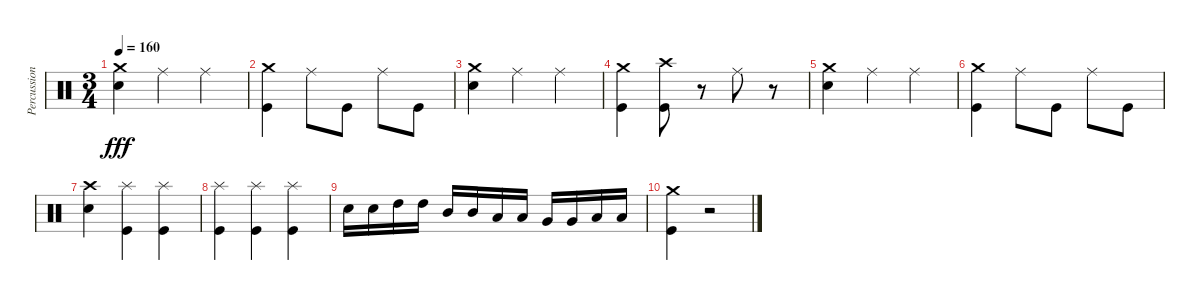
\track ("Percussions" "Percussion") {instrument percussion}
\staff {score}
\articulation defaults
\ts (3 4)
\tempo 160
\clef neutral
\ks c
("Crash medium (hit)" "Electric Snare (hit)").4{dy fff} "Ride (middle)".4 "Ride (middle)".4 |
("Crash medium (hit)" "Kick (hit)").4 "Ride (middle)".8 "Kick (hit)".8 "Ride (middle)".8 "Kick (hit)".8 |
("Crash medium (hit)" "Electric Snare (hit)").4 "Ride (middle)".4 "Ride (middle)".4 |
("Crash medium (hit)" "Kick (hit)").4 ("Crash high (hit)" "Kick (hit)").8 r.8 "Ride (middle)".8 r.8 |
("Crash medium (hit)" "Electric Snare (hit)").4 "Ride (middle)".4 "Ride (middle)".4 |
("Crash medium (hit)" "Kick (hit)").4 "Ride (middle)".8 "Kick (hit)".8 "Ride (middle)".8 "Kick (hit)".8 |
("Crash high (hit)" "Electric Snare (hit)").4 ("Splash (hit)" "Kick (hit)").4 ("Splash (hit)" "Kick (hit)").4 |
("Splash (hit)" "Kick (hit)").4 ("Splash (hit)" "Kick (hit)").4 ("Splash (hit)" "Kick (hit)").4 |
"Electric Snare (hit)".16 "Electric Snare (hit)".16 "High Tom (hit)".16 "High Tom (hit)".16 "Mid Tom (hit)".16 "Mid Tom (hit)".16 "Low Tom (hit)".16 "Low Tom (hit)".16 "Very Low Tom (hit)".16 "Very Low Tom (hit)".16 "Low Floor Tom (hit)".16 "Low Floor Tom (hit)".16 |
("Crash medium (hit)" "Kick (hit)").4 r.2
